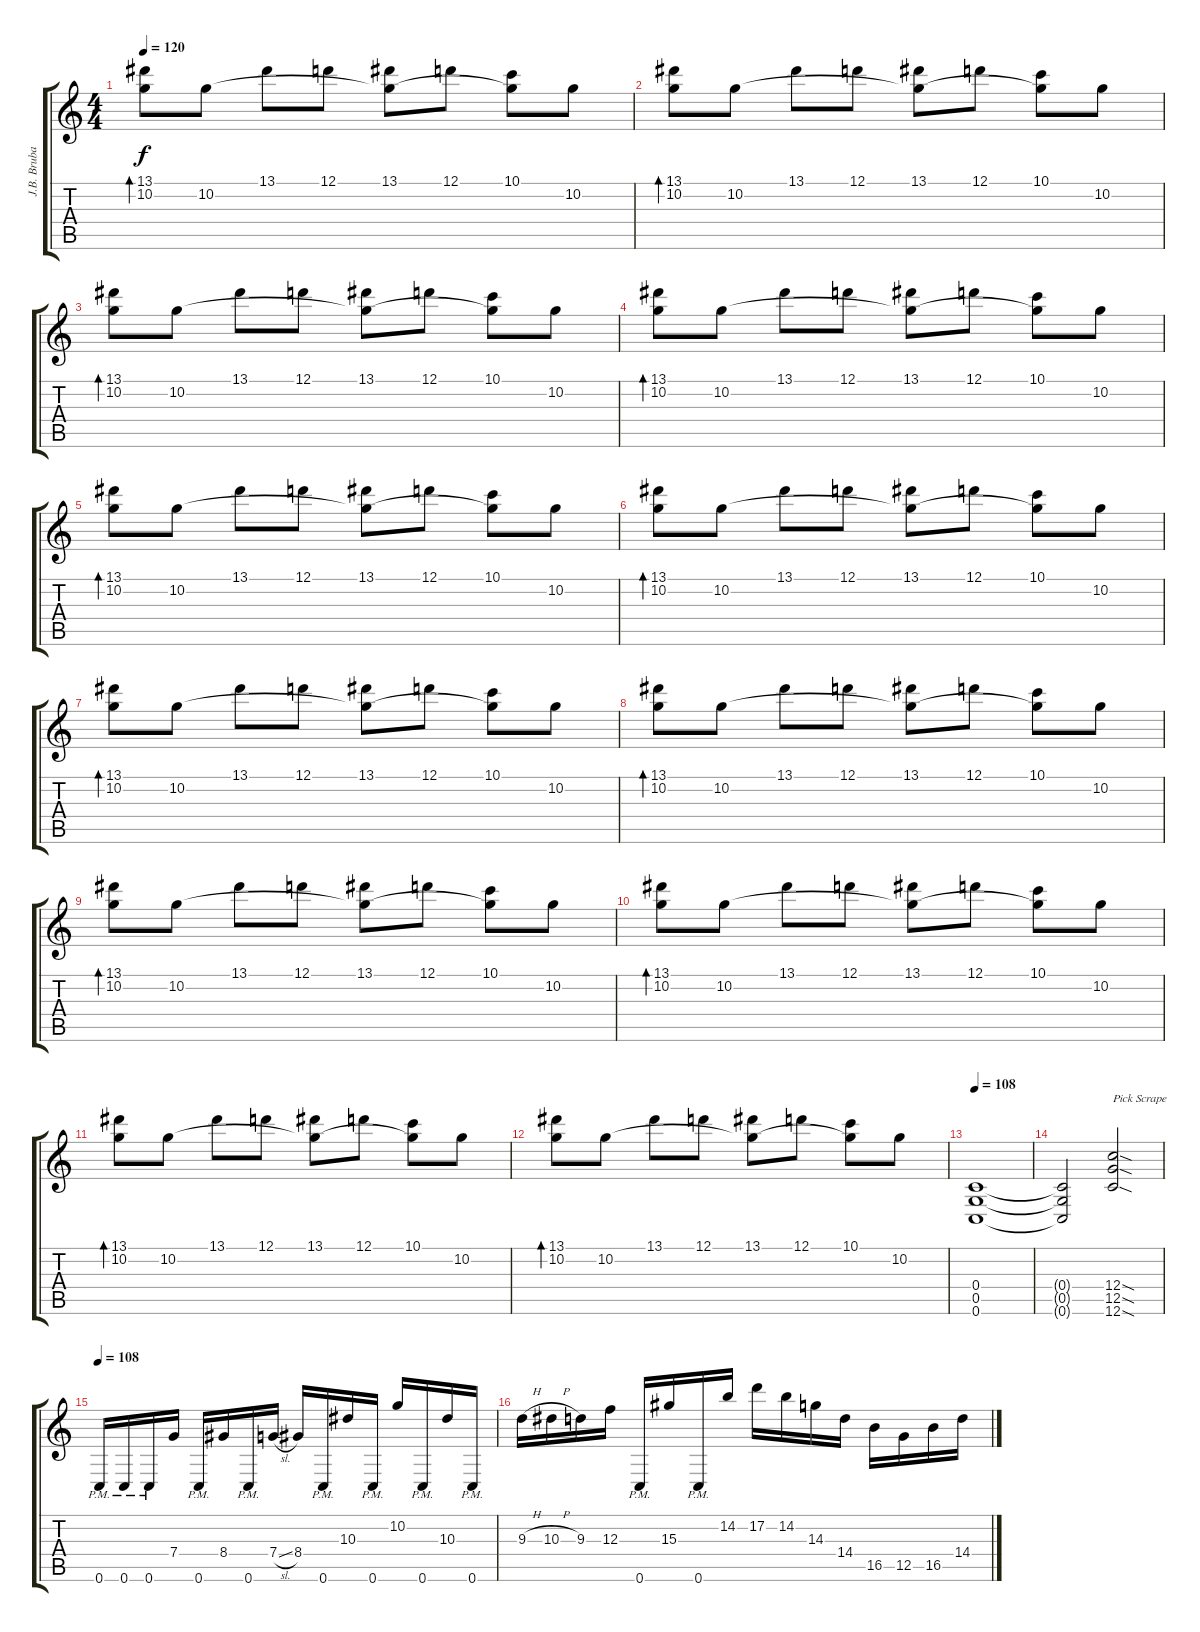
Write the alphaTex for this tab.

\track ("J.B. Brubaker" "J.B. Bruba") {instrument distortionguitar}
\staff {score tabs}
\tuning (D4 A3 F3 C3 G2 C2) {hide}
\ts (4 4)
\tempo 120
\clef g2
\ks c
(13.1 10.2).8{bd 30 dy f} 10.2.8 13.1.8 12.1.8 (13.1 10.2{t}).8 12.1.8 (10.1 10.2{t}).8 10.2.8 |
(13.1 10.2).8{bd 30} 10.2.8 13.1.8 12.1.8 (13.1 10.2{t}).8 12.1.8 (10.1 10.2{t}).8 10.2.8 |
(13.1 10.2).8{bd 30} 10.2.8 13.1.8 12.1.8 (13.1 10.2{t}).8 12.1.8 (10.1 10.2{t}).8 10.2.8 |
(13.1 10.2).8{bd 30} 10.2.8 13.1.8 12.1.8 (13.1 10.2{t}).8 12.1.8 (10.1 10.2{t}).8 10.2.8 |
(13.1 10.2).8{bd 30} 10.2.8 13.1.8 12.1.8 (13.1 10.2{t}).8 12.1.8 (10.1 10.2{t}).8 10.2.8 |
(13.1 10.2).8{bd 30} 10.2.8 13.1.8 12.1.8 (13.1 10.2{t}).8 12.1.8 (10.1 10.2{t}).8 10.2.8 |
(13.1 10.2).8{bd 30} 10.2.8 13.1.8 12.1.8 (13.1 10.2{t}).8 12.1.8 (10.1 10.2{t}).8 10.2.8 |
(13.1 10.2).8{bd 30} 10.2.8 13.1.8 12.1.8 (13.1 10.2{t}).8 12.1.8 (10.1 10.2{t}).8 10.2.8 |
(13.1 10.2).8{bd 30} 10.2.8 13.1.8 12.1.8 (13.1 10.2{t}).8 12.1.8 (10.1 10.2{t}).8 10.2.8 |
(13.1 10.2).8{bd 30} 10.2.8 13.1.8 12.1.8 (13.1 10.2{t}).8 12.1.8 (10.1 10.2{t}).8 10.2.8 |
(13.1 10.2).8{bd 30} 10.2.8 13.1.8 12.1.8 (13.1 10.2{t}).8 12.1.8 (10.1 10.2{t}).8 10.2.8 |
(13.1 10.2).8{bd 30} 10.2.8 13.1.8 12.1.8 (13.1 10.2{t}).8 12.1.8 (10.1 10.2{t}).8 10.2.8 |
\tempo 108
(0.4 0.5 0.6).1 |
(0.4{t} 0.5{t} 0.6{t}).2 (12.4{sod} 12.5{sod} 12.6{sod}).2{txt "Pick Scrape"} |
\tempo 108
0.6{pm}.16 0.6{pm}.16 0.6{pm}.16 7.4.16 0.6{pm}.16 8.4.16 0.6{pm}.16 7.4{sl}.16 8.4.16 0.6{pm}.16 10.3.16 0.6{pm}.16 10.2.16 0.6{pm}.16 10.3.16 0.6{pm}.16 |
9.3{h}.16 10.3{h}.16 9.3.16 12.3.16 0.6{pm}.16 15.3.16 0.6{pm}.16 14.2.16 17.2.16 14.2.16 14.3.16 14.4.16 16.5.16 12.5.16 16.5.16 14.4.16
